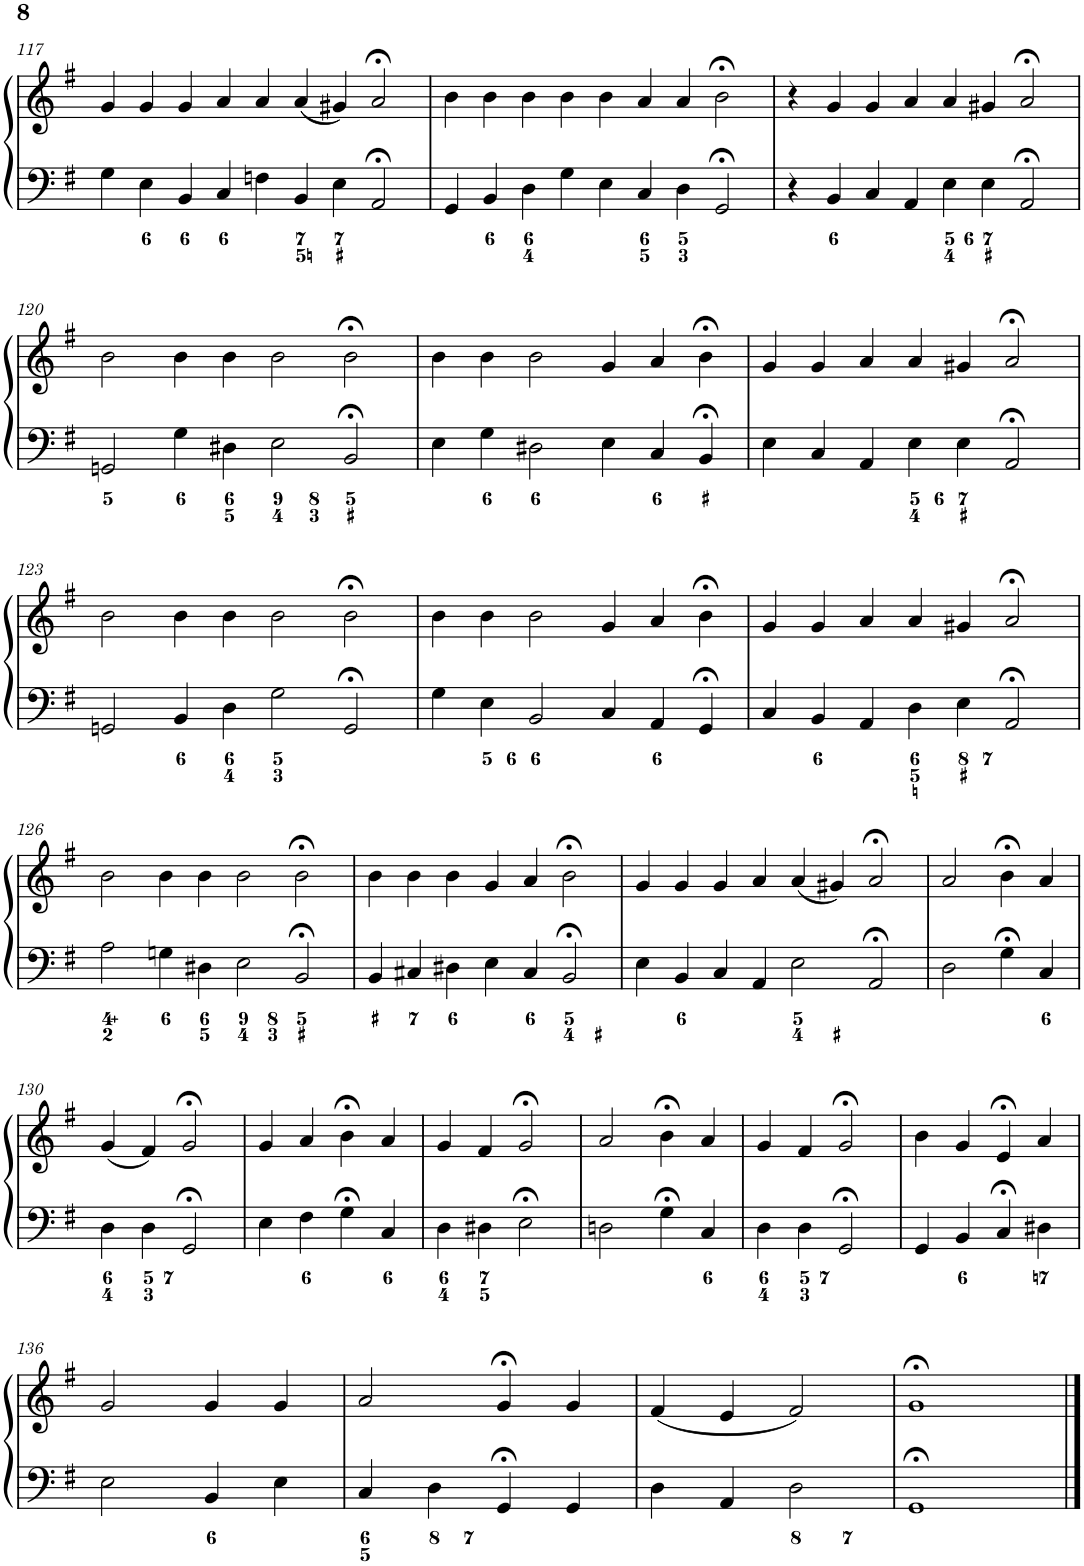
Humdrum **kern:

**kern	**kern
*part1	*part1
*staff2	*staff1
*I"Piano	*
*I'Pno.	*
!!LO:PB:g=z
*clefF4	*clefG2
*k[f#]	*k[f#]
*M4/4	*M4/4
*met(c)	*met(c)
=117	=117
4G\	4g/
4E\	4g/
4BB/	4g/
4C/	4a/
4Fn\	4a/
4BB/	(4a/
4E\	4g#X/)
2AA;</	2a;</
=118	=118
4GG/	4b\
4BB/	4b\
4D\	4b\
4G\	4b\
4E\	4b\
4C/	4a/
4D\	4a/
2GG;</	2b;<\
=119	=119
4r	4r
4BB/	4g/
4C/	4g/
4AA/	4a/
4E\	4a/
4E\	4g#X/
2AA;</	2a;</
!!LO:LB:g=z
=120	=120
2GGn/	2b\
4G\	4b\
4D#X\	4b\
2E\	2b\
2BB;</	2b;<\
=121	=121
4E\	4b\
4G\	4b\
2D#X\	2b\
4E\	4g/
4C/	4a/
4BB;</	4b;<\
=122	=122
4E\	4g/
4C/	4g/
4AA/	4a/
4E\	4a/
4E\	4g#X/
2AA;</	2a;</
!!LO:LB:g=z
=123	=123
2GGn/	2b\
4BB/	4b\
4D\	4b\
2G\	2b\
2GG;</	2b;<\
=124	=124
4G\	4b\
4E\	4b\
2BB/	2b\
4C/	4g/
4AA/	4a/
4GG;</	4b;<\
=125	=125
4C/	4g/
4BB/	4g/
4AA/	4a/
4D\	4a/
4E\	4g#X/
2AA;</	2a;</
!!LO:LB:g=z
=126	=126
2A\	2b\
4Gn\	4b\
4D#X\	4b\
2E\	2b\
2BB;</	2b;<\
=127	=127
4BB/	4b\
4C#X/	4b\
4D#X\	4b\
4E\	4g/
4C#/	4a/
2BB;</	2b;<\
=128	=128
4E\	4g/
4BB/	4g/
4C/	4g/
4AA/	4a/
2E\	(4a/
.	4g#X/)
2AA;</	2a;</
=129	=129
2D\	2a/
4G;<\	4b;<\
4C/	4a/
!!LO:LB:g=z
=130	=130
4D\	(4g/
4D\	4f#/)
2GG;</	2g;</
=131	=131
4E\	4g/
4F#\	4a/
4G;<\	4b;<\
4C/	4a/
=132	=132
4D\	4g/
4D#X\	4f#/
2E;<\	2g;</
=133	=133
2Dn\	2a/
4G;<\	4b;<\
4C/	4a/
=134	=134
4D\	4g/
4D\	4f#/
2GG;</	2g;</
=135	=135
4GG/	4b\
4BB/	4g/
4C;</	4e;</
4D#X\	4a/
!!LO:LB:g=z
=136	=136
2E\	2g/
4BB/	4g/
4E\	4g/
=137	=137
4C/	2a/
4D\	.
4GG;</	4g;</
4GG/	4g/
=138	=138
4D\	(4f#/
4AA/	4e/
2D\	2f#/)
=139	=139
1GG;<	1g;<
==	==
*-	*-
